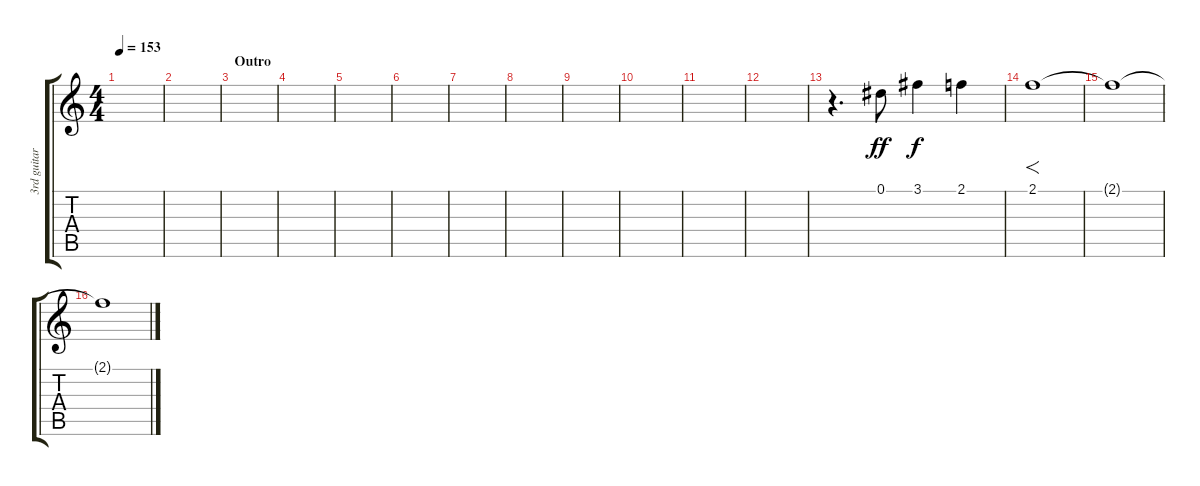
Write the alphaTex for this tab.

\track ("3rd guitar" "3rd guitar") {instrument overdrivenguitar}
\staff {score tabs}
\tuning (Eb4 Bb3 Gb3 Db3 Ab2 Eb2) {hide}
\ts (4 4)
\tempo 153
\clef g2
\ks c
|
|
\section ("" "Outro")
|
|
|
|
|
|
|
|
|
|
r.4{d} 0.1.8{dy ff volume 11 instrument distortionguitar} 3.1.4{dy f} 2.1.4 |
2.1.1{f} |
2.1{t}.1 |
2.1{t}.1
